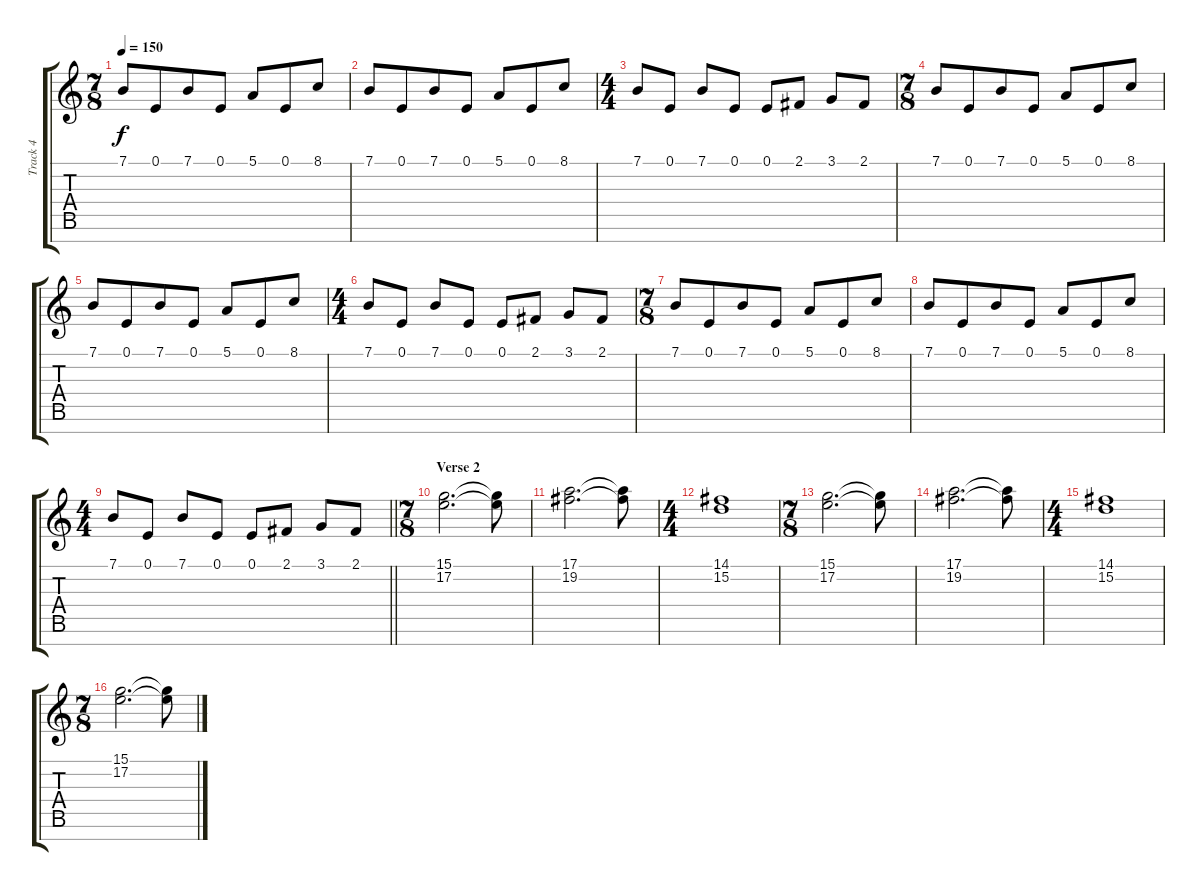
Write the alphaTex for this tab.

\track ("Track 4" "Track 4") {instrument lead2sawtooth}
\staff {score tabs}
\tuning (E4 B3 G3 D3 A2 E2 B1) {hide}
\ts (7 8)
\tempo 150
\clef g2
\ks c
7.1.8{dy f} 0.1.8 7.1.8 0.1.8 5.1.8 0.1.8 8.1.8 |
7.1.8 0.1.8 7.1.8 0.1.8 5.1.8 0.1.8 8.1.8 |
\ts (4 4)
7.1.8 0.1.8 7.1.8 0.1.8 0.1.8 2.1.8 3.1.8 2.1.8 |
\ts (7 8)
7.1.8 0.1.8 7.1.8 0.1.8 5.1.8 0.1.8 8.1.8 |
7.1.8 0.1.8 7.1.8 0.1.8 5.1.8 0.1.8 8.1.8 |
\ts (4 4)
7.1.8 0.1.8 7.1.8 0.1.8 0.1.8 2.1.8 3.1.8 2.1.8 |
\ts (7 8)
7.1.8 0.1.8 7.1.8 0.1.8 5.1.8 0.1.8 8.1.8 |
7.1.8 0.1.8 7.1.8 0.1.8 5.1.8 0.1.8 8.1.8 |
\ts (4 4)
\barLineRight lightlight
7.1.8 0.1.8 7.1.8 0.1.8 0.1.8 2.1.8 3.1.8 2.1.8 |
\ts (7 8)
\section ("" "Verse 2")
(15.1 17.2).2{d volume 10 instrument pad2warm} (15.1{t} 17.2{t}).8 |
(17.1 19.2).2{d} (17.1{t} 19.2{t}).8 |
\ts (4 4)
(14.1 15.2).1 |
\ts (7 8)
(15.1 17.2).2{d volume 10 instrument pad2warm} (15.1{t} 17.2{t}).8 |
(17.1 19.2).2{d} (17.1{t} 19.2{t}).8 |
\ts (4 4)
(14.1 15.2).1 |
\ts (7 8)
(15.1 17.2).2{d volume 10 instrument pad2warm} (15.1{t} 17.2{t}).8
